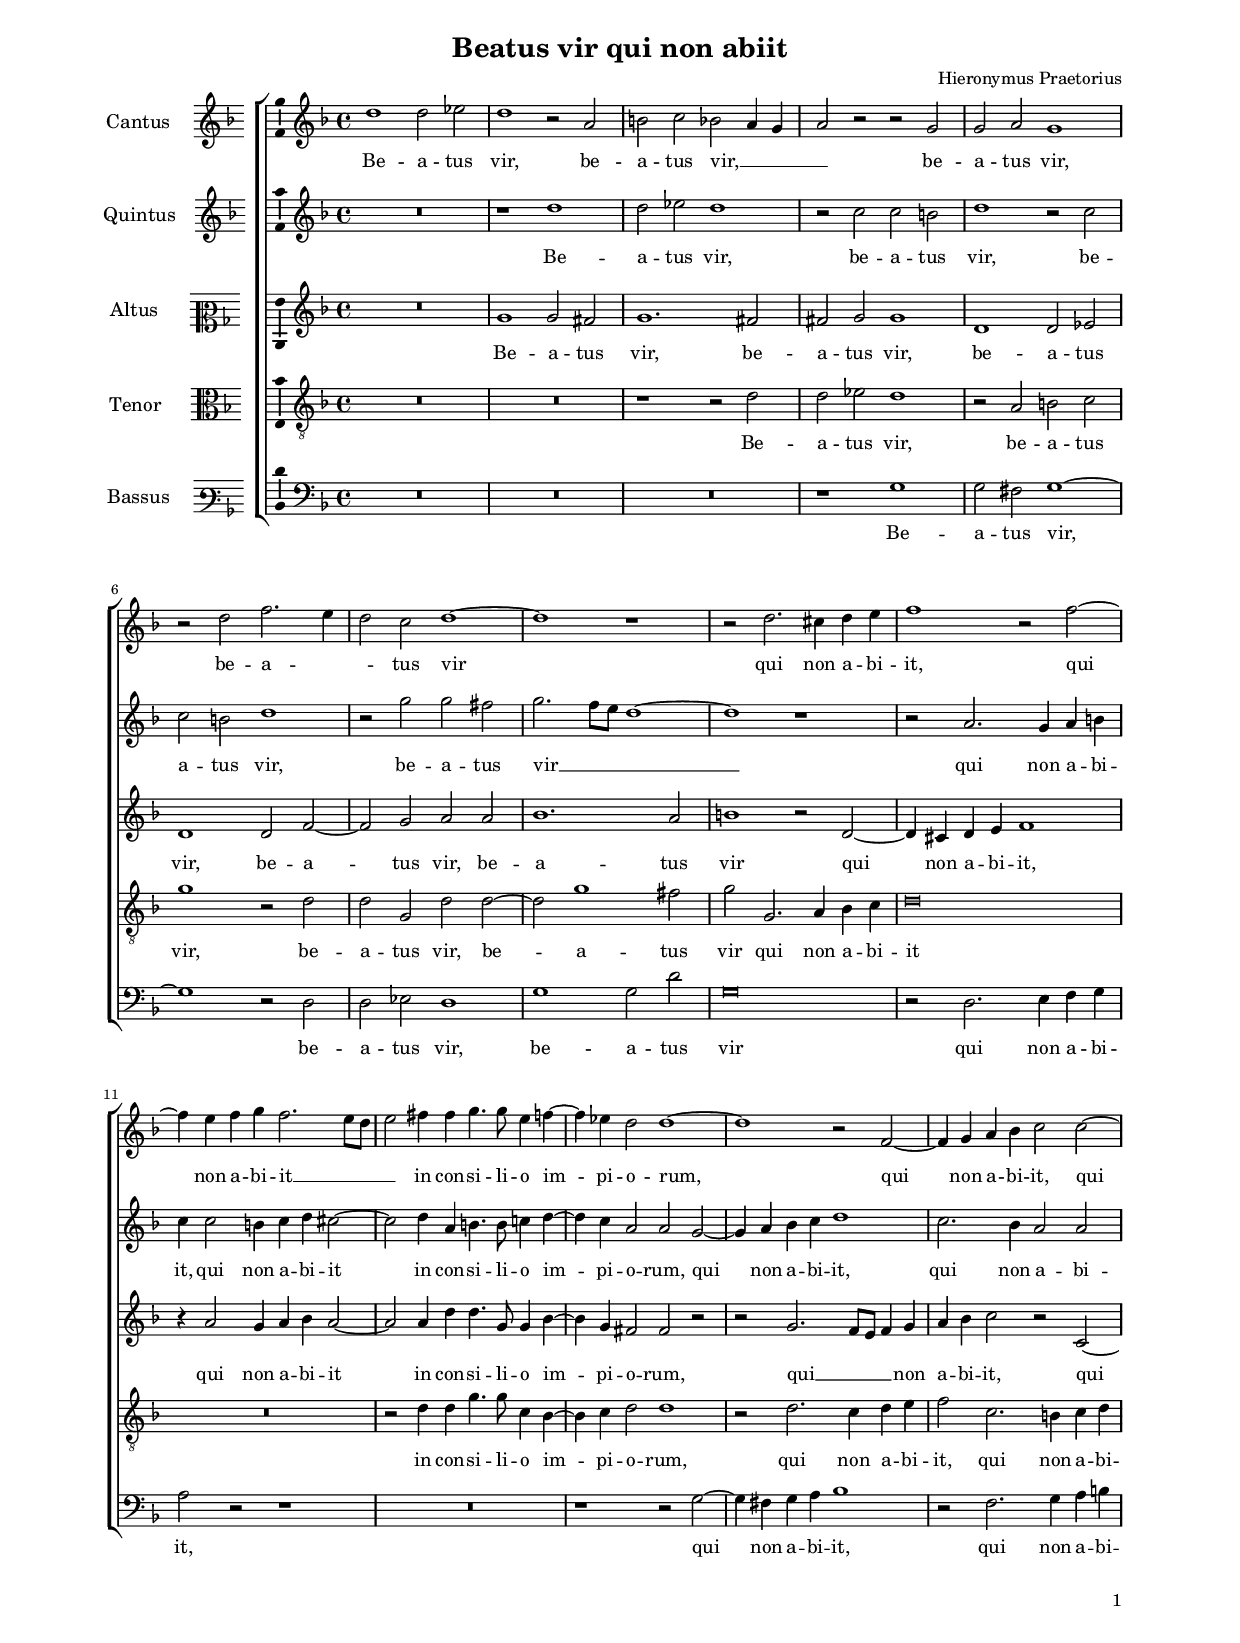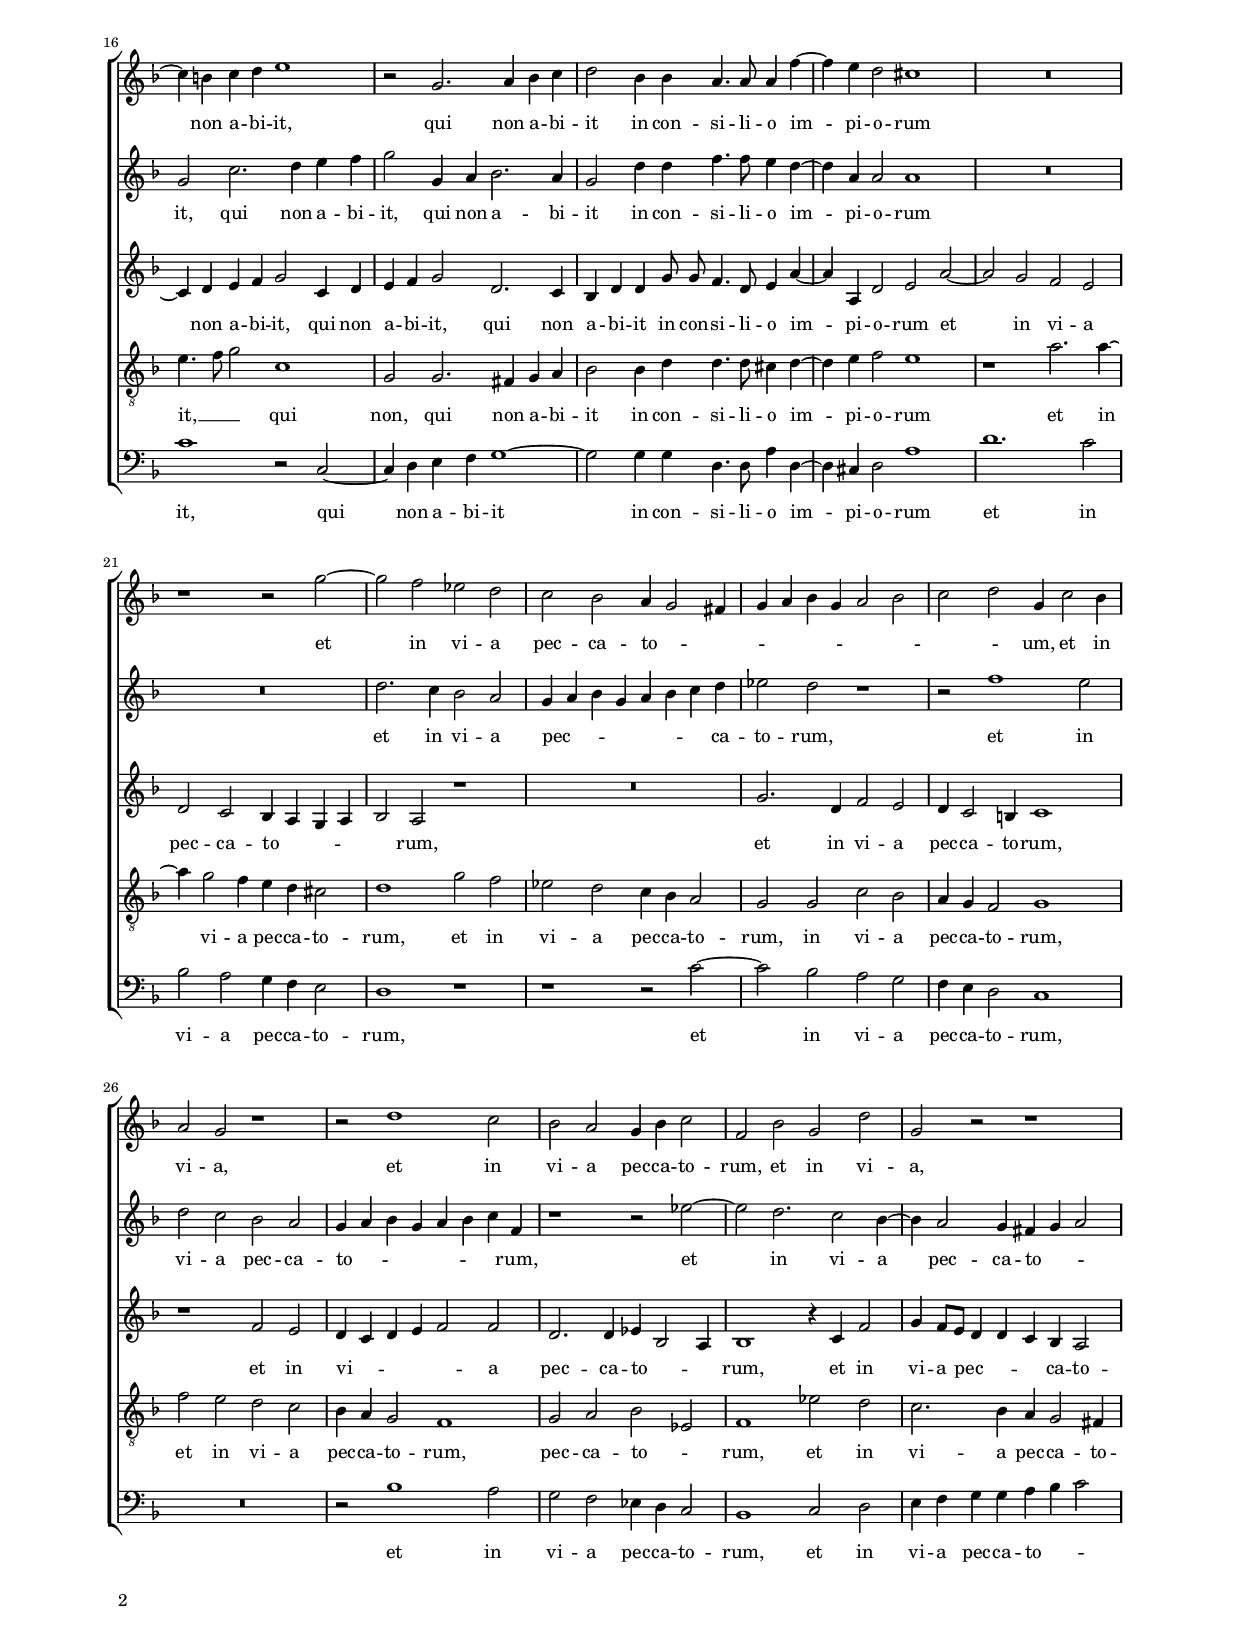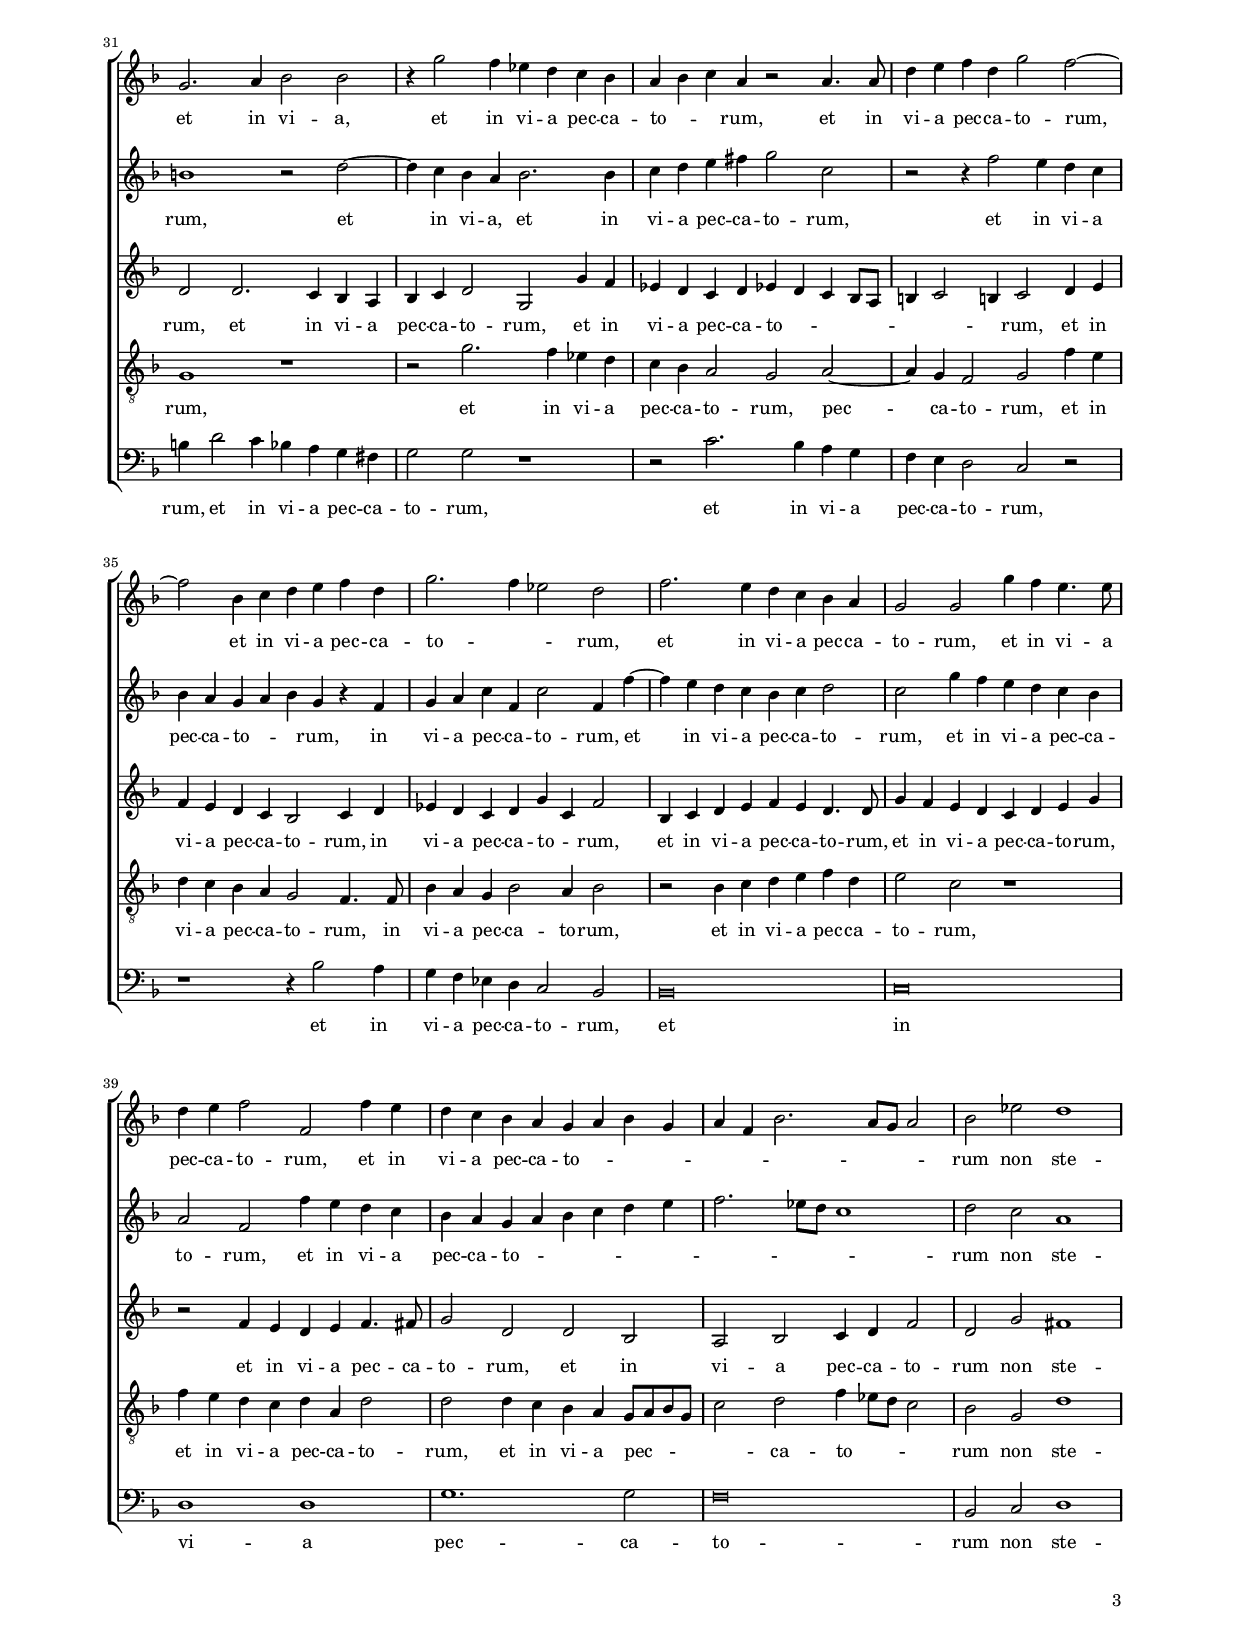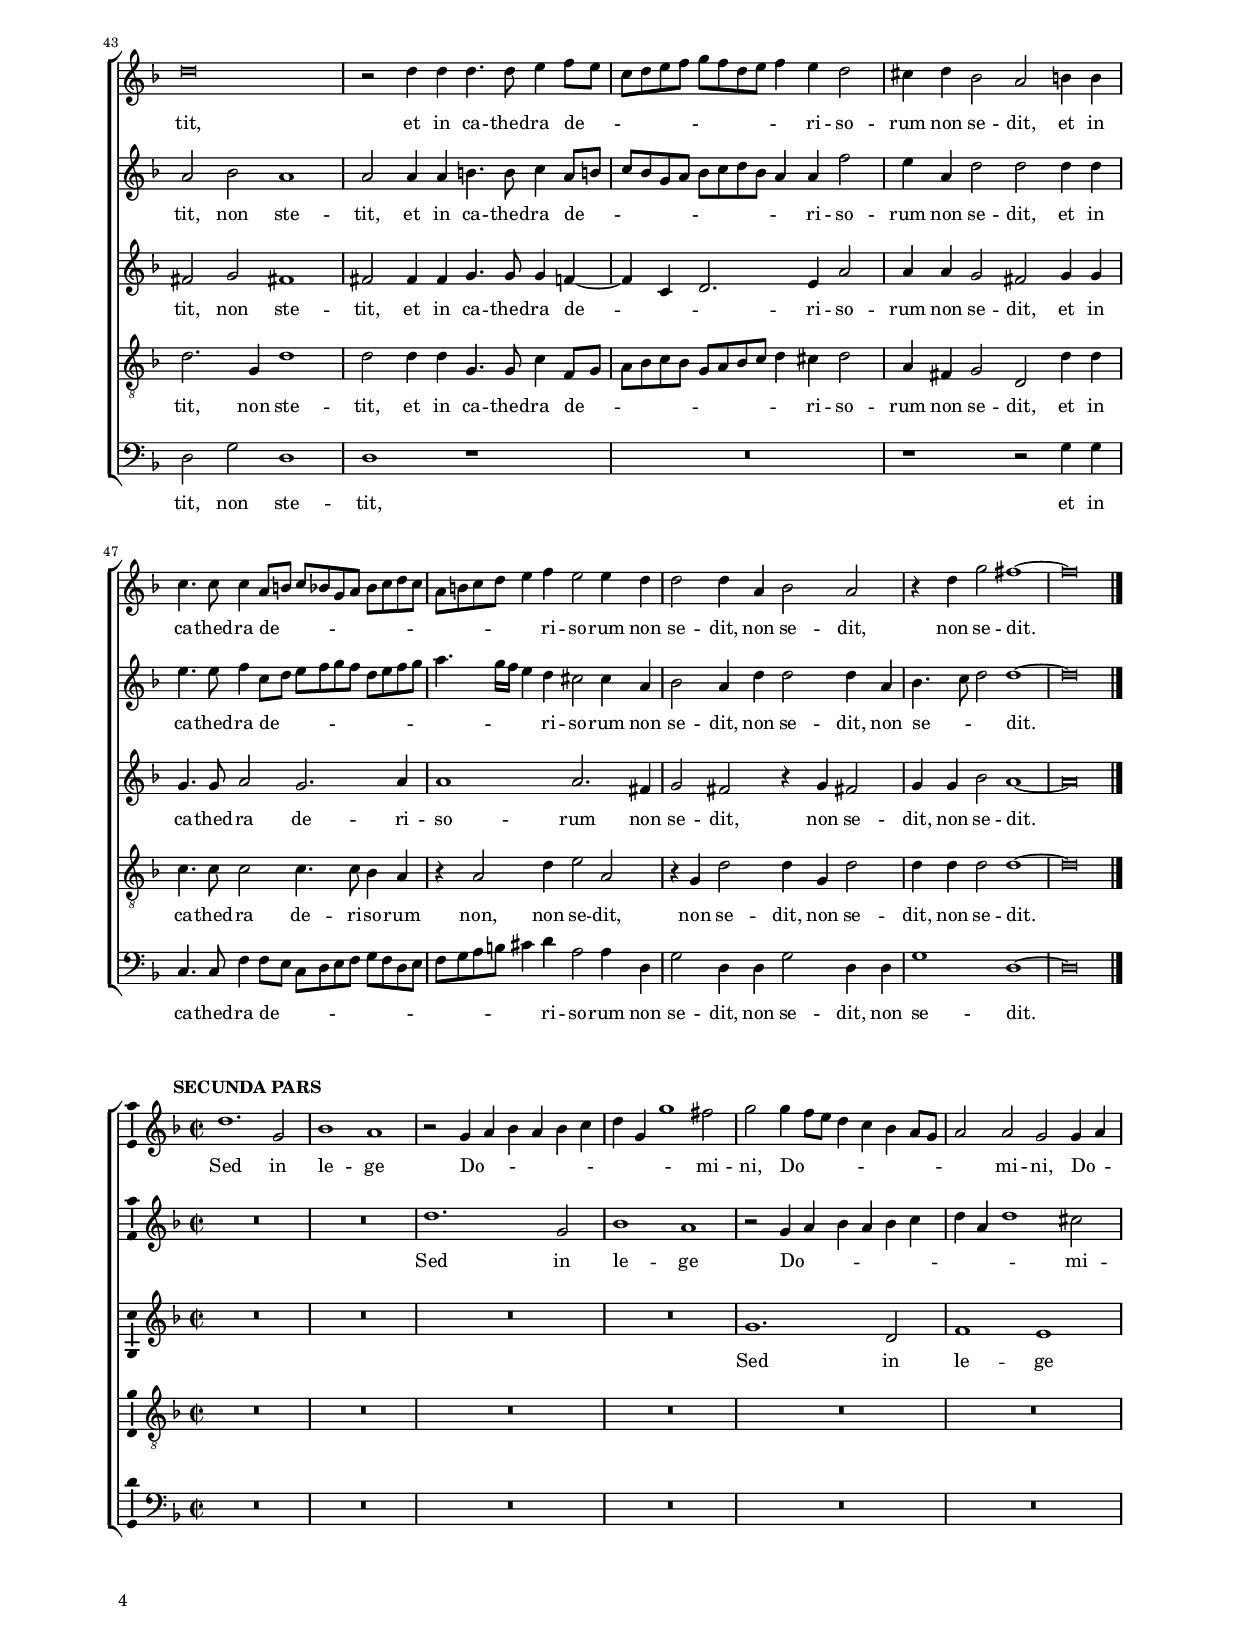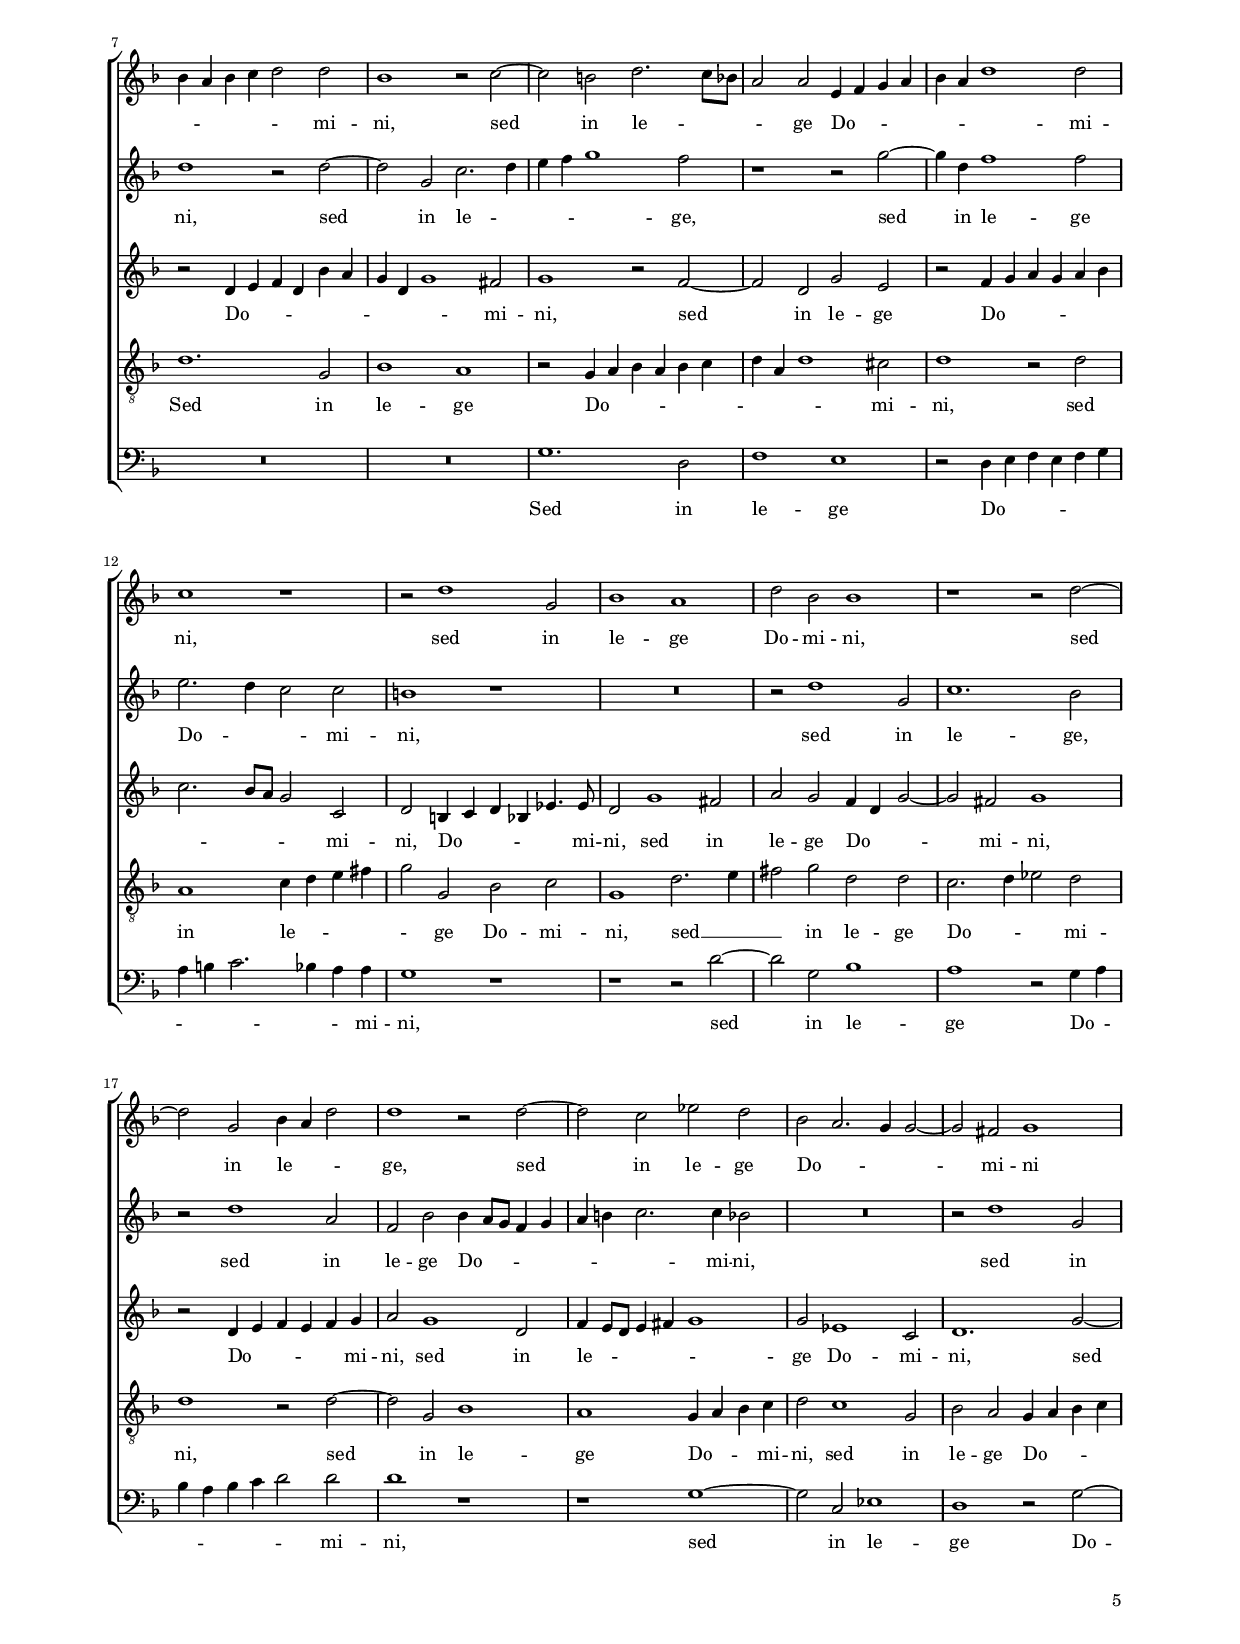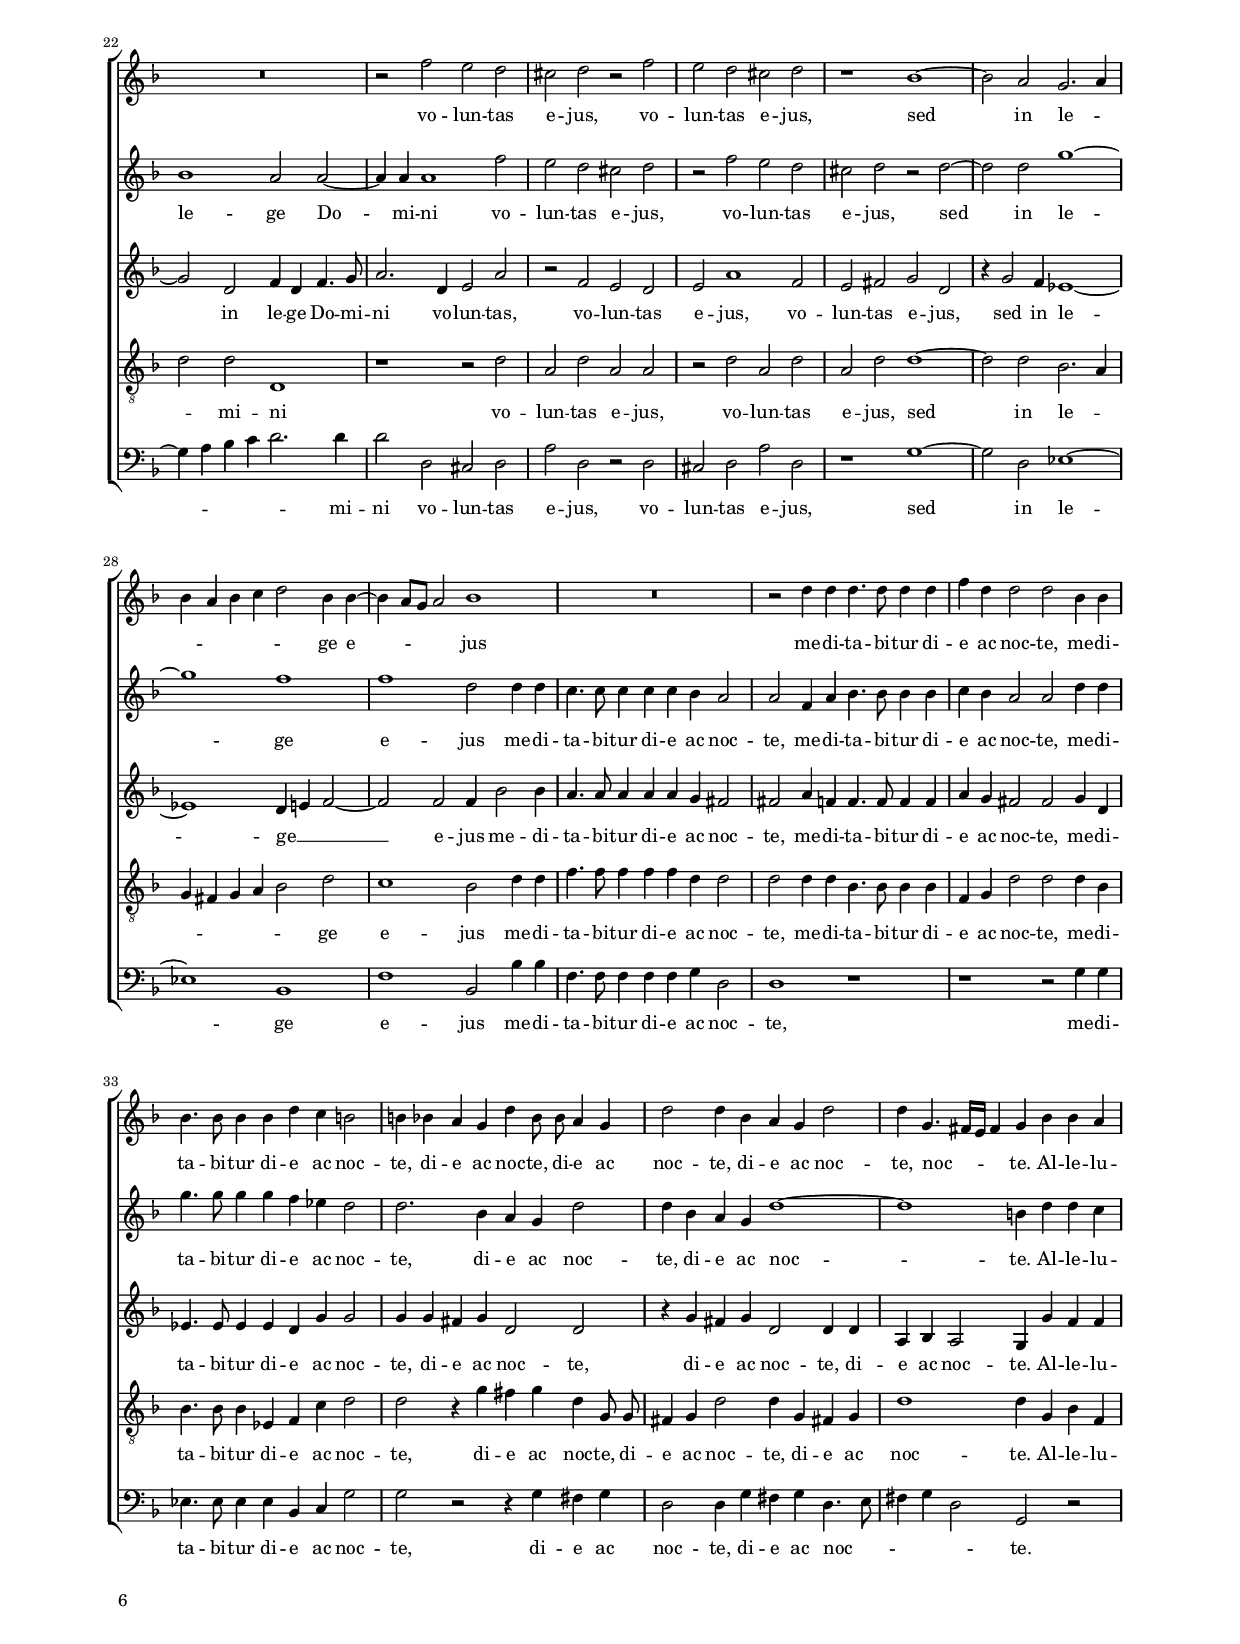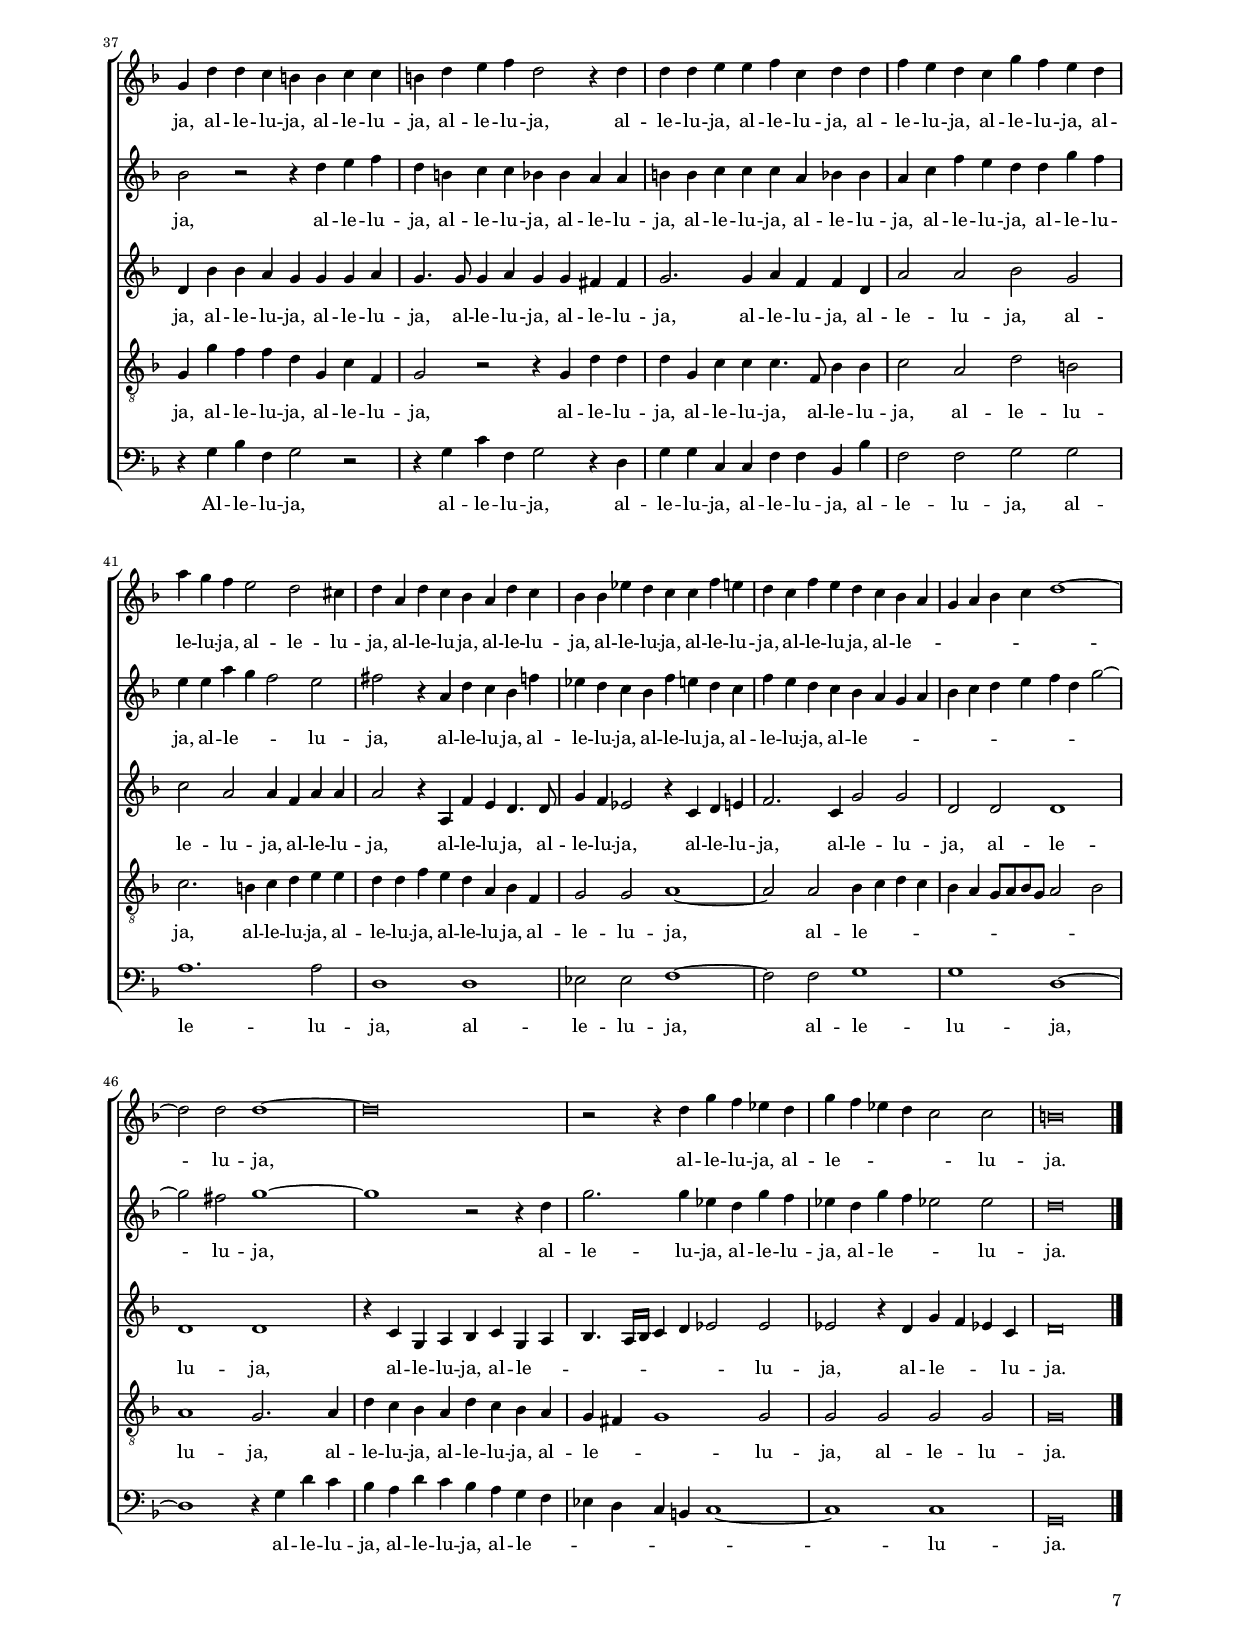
\header
{
	title="Beatus vir qui non abiit"
	composer="Hieronymus Praetorius"
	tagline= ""
}

\version "2.24.2"
\language deutsch
#(set-global-staff-size 15)
% #(set-default-paper-size "letter")
#(ly:set-option 'point-and-click #f)

	
	ficta = { \once \set suggestAccidentals = ##t }
	
	forget = #(define-music-function (music) (ly:music?) #{
		\accidentalStyle forget
		$music
		\accidentalStyle default
		#})


\paper
	{
	top-margin = 1.8 \cm
	bottom-margin = 1.2 \cm
	left-margin = 2 \cm
	right-margin = 2 \cm
	ragged-bottom = ##f
	ragged-last-bottom = ##t
	print-page-number = ##f
	score-system-spacing = #'((basic-distance . 16) (minimum-distance . 14) (padding . 5) (strechability . 150))
	system-system-spacing = #'((basic-distance . 16) (minimum-distance . 14) (padding . 5) (strechability . 150))
	oddFooterMarkup=\markup   \fill-line { "" \fromproperty #'page:page-number-string }
	evenFooterMarkup=\markup  \fill-line { \fromproperty #'page:page-number-string "" }
	last-bottom-spacing = #'((basic-distance . 12) (minimum-distance . 7) (padding . 4))
%	systems-per-page = 3
%	page-count = 6
%	min-systems-per-page = 3
	}

global = {
    % \set Staff.autoBeaming = ##f
	\key f \major
	\time 4/4 \set Score.measureLength = #(ly:make-moment 2/1)
	\set Score.tempoHideNote = ##t
	\tempo 2 = 85
	\skip 1*2*51 \bar "|."
	}
	

incipitcantus = \markup { \score {
	{
	\set Staff.instrumentName = \markup { \fontsize #1 "Cantus" }
	\key f \major
	\clef violin
	s4 \bar ""
	}
	\layout  {
	raggedright = ##t
	indent = 1.8 \cm
	line-width = 2.5 \cm
	\context { \Staff \remove Time_signature_engraver }
	\override Staff.Clef.Y-extent = #'(0 . 0)
	}} \hspace #1 }
	
      
incipitquintus = \markup { \score {
	{
	\set Staff.instrumentName = \markup { \fontsize #1 "Quintus" }
	\key f \major
	\clef violin
	s4 \bar ""
	}
	\layout  {
	raggedright = ##t
	indent = 1.8 \cm
	line-width = 2.5 \cm
	\context { \Staff \remove Time_signature_engraver }
	\override Staff.Clef.Y-extent = #'(0 . 0)
	}} \hspace #1 }

      
incipitaltus = \markup { \score {
	{
	\set Staff.instrumentName = \markup { \fontsize #1 "Altus" }
	\key f \major
	\clef mezzosoprano
	s4 \bar ""
	}
	\layout  {
	raggedright = ##t
	indent = 1.8 \cm
	line-width = 2.5 \cm
	\context { \Staff \remove Time_signature_engraver }
	\override Staff.Clef.Y-extent = #'(0 . 0)
	}} \hspace #1 }


incipittenor = \markup { \score {
	{
	\set Staff.instrumentName = \markup { \fontsize #1 "Tenor" }
	\key f \major
	\clef alto
	s4 \bar ""
	}
	\layout  {
	raggedright = ##t
	indent = 1.8 \cm
	line-width = 2.5 \cm
	\context { \Staff \remove Time_signature_engraver }
	\override Staff.Clef.Y-extent = #'(0 . 0)
	}} \hspace #1 }
      
      
incipitbassus = \markup { \score {
	{
	\set Staff.instrumentName = \markup { \fontsize #1 "Bassus" }
	\key f \major
	\clef varbaritone
	s4 \bar ""
	}
	\layout  {
	raggedright = ##t
	indent = 1.8 \cm
	line-width = 2.5 \cm
	\context { \Staff \remove Time_signature_engraver }
	\override Staff.Clef.Y-extent = #'(0 . 0)
	}} \hspace #1 }


cantus =  \relative c''
	{
	d1 d2 es
	d1 r2 a
	h2 c b2 a4 g
	a2 r r g
%5
	g2 a g1 |
	r2 d' f2. e4
	d2 c d1~
	d1 r
	r2 d2. cis4 d e
%10
	f1 r2 f~ |
	f4 e f g f2. e8 d
	e2 fis4 fis g4. g8 e4 f~
	f4 es d2 d1~
	d1 r2 f,~
%15
	f4 g a b c2 c~ |
	c4 h c d e1
	r2 g,2. a4 b c
	d2 b4 b a4. a8 a4 f'~
	f4 e d2 cis1
%20
	R\breve | \break
	r1 r2 g'~
	g2 f es d
	c2 b a4 g2 fis4
	g4 a b g a2 b
%25
	c2 d g,4 c2 b4 |
	a2 g r1
	r2 d'1 c2
	b2 a g4 b c2
	f,2 b g d'
%30
	g,2 r r1 |
	g2. a4 b2 b
	r4 g'2 f4 es4 d c b
	a4 b c a r2 a4. a8
	d4 e f d g2 f~
%35
	f2 b,4 c d e f d |
	g2. f4 es2 d
	f2. e4 d c b a
	g2 g g'4 f e4. e8
	d4 e f2 f, f'4 e
%40
	d4 c b a g4 a b g |
	a4 f b2. a8 g a2
	b2 es d1
	d\breve
	r2 d4 d d4. d8 e4 f8 e
%45
	c8 d e f g f d e f4 e d2 |
	cis4 d b2 a h4 h
	c4. c8 c4 a8 h c8 b g a b[ c d c]
	a8 h c d e4 f e2 e4 d
	d2 d4 a b2 a
%50
	r4 d g2 fis1~ |
	fis\breve |
	}


quintus =  \relative c''
    {
	R\breve
	r1 d
	d2 es d1
	r2 c c h
%5
	d1 r2 c |
	c2 h d1
	r2 g g fis
	g2. f8 e d1~
	d1 r
%10
	r2 a2. g4 a h |
	c4 c2 h4 c4 d cis2~
	cis2 d4 a h4. h8 c4 d~
	d4 c a2 a2 g~
	g4 a b c d1
%15
	c2. b4 a2 a |
	g2 c2. d4 e f
	g2 g,4 a b2. a4
	g2 d'4 d f4. f8 e4 d~
	d4 a a2 a1
%20
	R\breve |
	R\breve
	d2. c4 b2 a
	g4 a b g a4 b c d
	es2 d r1
%25
	r2 f1 e2 |
	d2 c b a
	g4 a b g a4 b c f,
	r1 r2 es'~
	es2 d2. c2 b4~
%30
	b4 a2 g4 fis4 g a2 |
	h1 r2 d~
	d4 c b a b2. b4
	c4 d e fis g2 c,
	r2 r4 f2 e4 d c
%35
	b4 a g a b g r f |
	g4 a c f, c'2 f,4 f'~
	f4 e d c b4 c d2
	c2 g'4 f e d c b
	a2 f f'4 e d c
%40
	b4 a g a b4 c d e |
	f2. es8 d c1
	d2 c a1
	a2 b a1
	a2 a4 a h4. h8 c4 a8 h!
%45
	c8 b g a b[ c d b] a4 a f'2 |
	e4 a, d2 d d4 d
	e4. e8 f4 c8 d e8[ f g f] d8 e f g
	a4. g16 f e4 d cis2 cis4 a
	b2 a4 d d2 d4 a
%50
	b4. c8 d2 d1~ |
	d\breve |
	}


altus =  \relative c'
	{
	R\breve
	g'1 g2 fis
	g1. fis2
	fis2 g g1
%5
	d1 d2 es |
	d1 d2 f~
	f2 g a a 
	b1. a2
	h1 r2 d,~
%10
	d4 cis d e f1 |
	r4 a2 g4 a4 b a2~
	a2 a4 d d4. g,8 g4 b~
	b4 g fis2 fis2 r
	r2 g2. f8 e f4 g
%15
	a4 b c2 r c,~ |
	c4 d e f g2 c,4 d
    e4 f g2 d2. c4
	b4 d d4 \autoBeamOff g8 g \autoBeamOn f4. d8 e4 a~
	a4 a,4 d2 e a2~
%20
	a2 g f e |
	d2 c b4 a g4 a |
	b2 a2 r1
	R\breve
	g'2. d4 f2 e
%25
    d4 c2 h4 c1
	r1 f2 e |
	d4 c d e f2 f
	d2. d4 es4 b2 a4
	b1 r4 c f2
%30
    g4 f8 e d4 d c4 b a2
	d2 d2. c4 b a |
	b4 c d2 g, g'4 f
	es4 d c d es! d c b8 a
	h4 c2 h!4 c2 d4 e
%35
    f4 e d c b2 c4 d
	es4 d c d g4 c, f2 |
	b,4 c d e f4 e d4. d8
	g4 f e d c4 d e g
	r2 f4 e d4 e f4. fis8
%40
    g2 d d b
	a2 b c4 d f2 |
	d2 g fis1
	fis2 g fis!1
	fis2 fis4 fis g4. g8 g4 f~
%45
    f4 c d2. e4 a2
	a4 a g2 fis2 g4 g |
	g4. g8 a2 g2. a4
	a1 a2. fis4
	g2 fis r4 g fis!2
%50
    g4 g b2 a1~
	a\breve |
	}


tenor  =  \relative c'
	{
	R\breve
	R\breve
	r1 r2 d
	d2 es d1
%5
	r2 a h c |
	g'1 r2 d
	d2 g, d' d~
	d2 g1 fis2
	g2 g,2. a4 b c
%10
	d\breve |
	R\breve
	r2 d4 d g4. g8 c,4 b~
	b4 c d2 d1
	r2 d2. c4 d e
%15
	f2 c2. h4 c d |
	e4. f8 g2 c,1
	g2 g2. fis4 g a
	b2 b4 d d4. d8 cis4 d~
	d4 e f2 e1
%20
	r1 a2. a4~ |
	a4 g2 f4 e4 d cis2
	d1 g2 f
	es2 d c4 b a2
	g2 g c b
%25
	a4 g f2 g1 |
	f'2 e d c
	b4 a g2 f1
	g2 a b es,
	f1 es'2 d
%30
	c2. b4 a4 g2 fis4 |
	g1 r
	r2 g'2. f4 es d
	c4 b a2 g a~
	a4 g f2 g f'4 e
%35
	d4 c b a g2 f4. f8 |
	b4 a g b2 a4 b2
	r2 b4 c d e f d
	e2 c r1
	f4 e d c d4 a d2
%40
	d2 d4 c b4 a g8 a b g |
	c2 d f4 es8 d c2
	b2 g d'1
	d2. g,4 d'1
	d2 d4 d g,4. g8 c4 f,8 g
%45
	a8 b c b g[ a b c] d4 cis d2 |
	a4 fis g2 d2 d'4 d
	c4. c8 c2 c4. c8 b4 a
	r4 a2 d4 e2 a,
	r4 g d'2 d4 g, d'2
%50
	d4 d d2 d1~ |
	d\breve |
	}


bassus  =  \relative c
	{
	R\breve
	R\breve
	R\breve
	r1 g'
%5
	g2 fis g1~ |
	g1 r2 d
	d2 es d1
	g1 g2 d'
	g,\breve
%10
	r2 d2. e4 f g |
	a2 r r1
	R\breve
	r1 r2 g~
	g4 fis g a b1
%15
	r2 f2. g4 a h |
	c1 r2 c,~
	c4 d e f g1~
	g2 g4 g d4. d8 a'4 d,~
	d4 cis d2 a'1
%20
	d1. c2 |
	b2 a g4 f e2
	d1 r
	r1 r2 c'~
	c2 b a g
%25
	f4 e d2 c1 |
	R\breve
	r2 b'1 a2
	g2 f es4 d c2
	b1 c2 d
%30
	e4 f g g a4 b c2 |
	h4 d2 c4 b4 a g fis
	g2 g r1
	r2 c2. b4 a g
	f4 e d2 c2 r
%35
	r1 r4 b'2 a4 |
	g4 f es d c2 b
	b\breve
	c\breve
	d1 d
%40
	g1. g2 |
	f\breve
	b,2 c d1
	d2 g d1
	d1 r
%45
	R\breve |
	r1 r2 g4 g
	c,4. c8 f4 f8 e c8[ d e f] g8 f d e
	f8 g a h cis4 d a2 a4 d,
	g2 d4 d g2 d4 d
%50
	g1 d~ |
	d\breve |
	}


lyricscantus = \lyricmode {
	Be -- a -- tus vir,
    be -- a -- tus vir, __ _ _ _
    be -- a -- tus vir,
    be -- a -- _ _ tus vir
    qui non a -- bi -- it,
    qui non a -- bi -- it __ _ _ _ in con -- si -- li -- o im -- pi -- o -- rum,
    qui non a -- bi -- it,
    qui non a -- bi -- it,
    qui non a -- bi -- it in con -- si -- li -- o im -- pi -- o -- rum
    et in vi -- a pec -- ca -- to -- _ _ _ _ _ _ _ _ _ _ um,
    et in vi -- a,
    et in vi -- a pec -- ca -- to -- rum,
    et in vi -- a,
    et in vi -- a,
    et in vi -- a pec -- ca -- to -- _ _ rum,
    et in vi -- a pec -- ca -- to -- rum,
    et in vi -- a pec -- ca -- to -- _ _ rum,
    et in vi -- a pec -- ca -- to -- rum,
    et in vi -- a pec -- ca -- to -- rum,
    et in vi -- a pec -- ca -- to -- _ _ _ _ _ _ _ _ _ rum non ste -- tit,
    et in ca -- thed -- ra de -- _ _ _ _ _ _ _ _ _ _ ri -- so -- rum non se -- dit,
    et in ca -- thed -- ra de -- _ _ _ _ _ _ _ _ _ _ _ _ _ _ ri -- so -- rum non se -- dit,
    non se -- dit,
    non se -- dit.
	}


lyricsquintus = \lyricmode {
	Be -- a -- tus vir,
    be -- a -- tus vir,
    be -- a -- tus vir,
    be -- a -- tus vir __ _ _ _
    qui non a -- bi -- it,
    qui non a -- bi -- it in con -- si -- li -- o im -- pi -- o -- rum,
    qui non a -- bi -- it,
    qui non a -- bi -- it,
    qui non a -- bi -- it,
    qui non a -- bi -- it in con -- si -- li -- o im -- pi -- o -- rum
    et in vi -- a pec -- _ _ _ _ _ _ ca -- to -- rum,
    et in vi -- a pec -- ca -- to -- _ _ _ _ _ _ rum,
    et in vi -- a pec -- ca -- to -- _ _ rum,
    et in vi -- a,
    et in vi -- a pec -- ca -- to -- rum,
    et in vi -- a pec -- ca -- to -- _ _ rum,
    in vi -- a pec -- ca -- to -- rum,
    et in vi -- a pec -- ca -- to -- rum,
    et in vi -- a pec -- ca -- to -- rum,
    et in vi -- a pec -- ca -- to -- _ _ _ _ _ _ _ _ _ rum non ste -- tit,
    non ste -- tit,
    et in ca -- thed -- ra de -- _ _ _ _ _ _ _ _ _ _ ri -- so -- rum non se -- dit,
    et in ca -- thed -- ra de -- _ _ _ _ _ _ _ _ _ _ _ _ _ ri -- so -- rum non se -- dit,
    non se -- dit,
    non se -- _ _ dit.
	}


lyricsaltus = \lyricmode {
	Be -- a -- tus vir,
    be -- a -- tus vir,
    be -- a -- tus vir,
    be -- a -- tus vir,
    be -- a -- tus vir
    qui non a -- bi -- it,
    qui non a -- bi -- it in con -- si -- li -- o im -- pi -- o -- rum,
    qui __ _ _ _ non a -- bi -- it,
    qui non a -- bi -- it,
    qui non a -- bi -- it,
    qui non a -- bi -- it in con -- si -- li -- o im -- pi -- o -- rum
    et in vi -- a pec -- ca -- to -- _ _ _ _ rum,
    et in vi -- a pec -- ca -- to -- rum,
    et in vi -- _ _ _ _ a pec -- ca -- to -- _ _ rum,
    et in vi -- a pec -- _ _ _ ca -- to -- rum,
    et in vi -- a pec -- ca -- to -- rum,
    et in vi -- a pec -- ca -- to -- _ _ _ _ _ _ _ rum,
    et in vi -- a pec -- ca -- to -- rum,
    in vi -- a pec -- ca -- to -- _ rum,
    et in vi -- a pec -- ca -- to -- rum,
    et in vi -- a pec -- ca -- to -- rum,
    et in vi -- a pec -- ca -- to -- rum,
    et in vi -- a pec -- ca -- to -- rum non ste -- tit,
    non ste -- tit,
    et in ca -- thed -- ra de -- _ _ ri -- so -- rum non se -- dit,
    et in ca -- thed -- ra de -- ri -- so -- rum non se -- dit,
    non se -- dit,
    non se -- dit.
	}


lyricstenor = \lyricmode {
	Be -- a -- tus vir,
    be -- a -- tus vir,
    be -- a -- tus vir,
    be -- a -- tus vir
    qui non a -- bi -- it in con -- si -- li -- o im -- pi -- o -- rum,
    qui non a -- bi -- it,
    qui non a -- bi -- it, __ _ _
    qui non,
    qui non a -- bi -- it in con -- si -- li -- o im -- pi -- o -- rum
    et in vi -- a pec -- ca -- to -- rum,
    et in vi -- a pec -- ca -- to -- rum,
    in vi -- a pec -- ca -- to -- rum,
    et in vi -- a pec -- ca -- to -- rum,
    pec -- ca -- to -- _ rum,
    et in vi -- a pec -- ca -- to -- rum,
    et in vi -- a pec -- ca -- to -- rum,
    pec -- ca -- to -- rum,
    et in vi -- a pec -- ca -- to -- rum,
    in vi -- a pec -- ca -- to -- rum,
    et in vi -- a pec -- ca -- to -- rum,
    et in vi -- a pec -- ca -- to -- rum,
    et in vi -- a pec -- _ _ _ _ ca -- to -- _ _ _ rum non ste -- tit,
    non ste -- tit,
    et in ca -- thed -- ra de -- _ _ _ _ _ _ _ _ _ _ ri -- so -- rum non se -- dit,
    et in ca -- thed -- ra de -- ri -- so -- rum non,
    non se -- dit,
    non se -- dit,
    non se -- dit,
    non se -- dit.
	}


lyricsbassus = \lyricmode {
	Be -- a -- tus vir,
    be -- a -- tus vir,
    be -- a -- tus vir
    qui non a -- bi -- it,
    qui non a -- bi -- it,
    qui non a -- bi -- it,
    qui non a -- bi -- it in con -- si -- li -- o im -- pi -- o -- rum
    et in vi -- a pec -- ca -- to -- rum,
    et in vi -- a pec -- ca -- to -- rum,
    et in vi -- a pec -- ca -- to -- rum,
    et in vi -- a pec -- ca -- to -- _ _ rum,
    et in vi -- a pec -- ca -- to -- rum,
    et in vi -- a pec -- ca -- to -- rum,
    et in vi -- a pec -- ca -- to -- rum,
    et in vi -- a pec -- ca -- to -- rum non ste -- tit,
    non ste -- tit,
    et in ca -- thed -- ra de -- _ _ _ _ _ _ _ _ _ _ _ _ _ _ ri -- so -- rum non se -- dit,
    non se -- dit,
    non se -- dit.
	}


\score
{  
	\transpose c c {
	\new ChoirStaff \with { \override StaffGrouper.staff-staff-spacing.basic-distance = #12 }
	<<

	\new Staff << \global
	\new Voice="v1" {
		\set Staff.instrumentName=\incipitcantus
		\set Staff.midiInstrument = "reed organ"
		\clef violin
		\cantus }
	\new Lyrics \lyricsto "v1" {\lyricscantus }
	>>


	\new Staff << \global
	\new Voice="v5" {
		\set Staff.instrumentName=\incipitquintus
		\set Staff.midiInstrument = "reed organ"
		\clef violin
		\quintus}
	\new Lyrics \lyricsto "v5" {\lyricsquintus }
	>>


	\new Staff << \global
	\new Voice="v2" {
		\set Staff.instrumentName=\incipitaltus
		\set Staff.midiInstrument = "reed organ"
		\clef violin % "G_8"
		\altus}
	\new Lyrics \lyricsto "v2" {\lyricsaltus }
	>>


	\new Staff << \global
	\new Voice="v3" {
		\set Staff.instrumentName=\incipittenor
		\set Staff.midiInstrument = "reed organ"
		\clef "G_8"
		\tenor }
	\new Lyrics \lyricsto "v3" {\lyricstenor }
	>>

    
	\new Staff << \global
	\new Voice="v4" {
		\set Staff.instrumentName=\incipitbassus
		\set Staff.midiInstrument = "reed organ"
		\clef bass
		\bassus }
	\new Lyrics \lyricsto "v4" {\lyricsbassus}
	>>

	>>
	} % transpose

	\layout
	{
	indent = 2.5 \cm
	\context { \Staff \override TimeSignature.break-visibility = #end-of-line-invisible }
	\context { \Lyrics \override VerticalAxisGroup.nonstaff-relatedstaff-spacing.padding = #1.4 }
%	\context { \Lyrics \override LyricText.font-size = #1 }
	\context { \Staff \consists Ambitus_engraver }
	\context { \Score \override BarNumber.padding = #2 }
	\context { \Voice \override NoteHead.style = #'baroque }
	}


\midi
	{
	}

}

%%%%%%%%%%%%%%%%%%%%  SECUNDA PARS %%%%%%%%%%%%%%%%%%%%


global = {
	\key f \major
	\time 2/2 \set Score.measureLength = #(ly:make-moment 2/1)
	\set Score.tempoHideNote = ##t
	\tempo 2 = 85
	\skip 1*2*50 \bar "|."
	}


cantus =  \relative c''
	{
    d1. g,2    
	b1 a
	r2 g4 a b a b c
	d4 g, g'1 fis2
%5
	g2 g4 f8 e d4 c b a8 g |
	a2 a g g4 a
	b4 a b c d2 d
	b1 r2 c~
	c2 h d2. c8 b
%10
	a2 a e4 f g a |
	b4 a d1 d2
	c1 r
	r2 d1 g,2
	b1 a
%15
	d2 b b1 |
	r1 r2 d~
	d2 g, b4 a d2
	d1 r2 d~
	d2 c es d
%20
	b2 a2. g4 g2~ |
	g2 fis g1
	R\breve
	r2 f' e d
	cis2 d r f
%25
	e2 d cis d |
	r1 b~
	b2 a g2. a4
	b4 a b c d2 b4 b~
	b4 a8 g a2 b1
%30
	R\breve |
	r2 d4 d d4. d8 d4 d4
	f4 d d2 d b4 b
	b4. b8 b4 b d4 c h2
	h4 b a g d'4 \autoBeamOff b8 b \autoBeamOn a4 g
%35
	d'2 d4 b a4 g d'2 |
	d4 g,4. fis16 e fis4 g4 b b a
	g4 d' d c h4 h c c
	h4 d e f d2 r4 d
	d4 d e e f4 c d d
%40
	f4 e d c g'4 f e d |
	a'4 g f e2 d2 cis4
	d4 a d c b4 a d c
	b4 b es d c4 c f e
	d4 c f e d4 c b a
%45
	g4 a b c d1~ |
	d2 d d1~
	d\breve
	r2 r4 d g4 f es d
	g4 f es d c2 c
%50
	h\breve |
	}


quintus =  \relative c''
    {
	R\breve
	R\breve
	d1. g,2
	b1 a
%5
	r2 g4 a b4 a b c |
	d4 a d1 cis2
	d1 r2 d~
	d2 g, c2. d4
	e4 f g1 f2
%10
	r1 r2 g~ |
	g4 d f1 f2
	e2. d4 c2 c
	h1 r
	R\breve
%15
	r2 d1 g,2 |
	c1. b2
	r2 d1 a2
	f2 b b4 a8 g f4 g
	a4 h c2. c4 b2
%20
	R\breve |
	r2 d1 g,2
	b1 a2 a~
	a4 a a1 f'2
	e2 d cis d
%25
	r2 f e d |
	cis2 d r d~
	d2 d g1~
	g1 f
	f1 d2 d4 d
%30
	c4. c8 c4 c c4 b a2 |
	a2 f4 a b4. b8 b4 b
	c4 b a2 a2 d4 d
	g4. g8 g4 g f4 es d2
	d2. b4 a4 g d'2
%35
	d4 b a g d'1~ |
	d1 h4 d d c
	b2 r r4 d e f
	d4 h c c b4 b a a
	h4 h c c c4 a b b
%40
	a4 c f e d4 d g f |
	e4 e a g f2 e
	fis2 r4 a, d4 c b f'
	es4 d c b f'4 e d c
	f4 e d c b4 a g a
%45
	b4 c d e f d g2~ |
	g2 fis g1~
	g1 r2 r4 d
	g2. g4 es4 d g f
	es4 d g f es!2 es
%50
	d\breve |
	}


altus =  \relative c'
	{
	R\breve
	R\breve
	R\breve
	R\breve
%5
	g'1. d2 |
	f1 e
	r2 d4 e f d b'a
	g4 d g1 fis2
	g1 r2 f~
%10
	f2 d g e |
	r2 f4 g a g a b
	c2. b8 a g2 c,
	d2 h4 c d4 b es4. es8
	d2 g1 fis2
%15
	a2 g f4 d g2~ |
	g2 fis g1
	r2 d4 e f e f g
	a2 g1 d2
	f4 e8 d e4 fis g1
%20
	g2 es1 c2 |
	d1. g2~
	g2 d f4 d f4. g8
	a2. d,4 e2 a
	r2 f e d
%25
	e2 a1 f2 |
	e2 fis g d
	r4 g2 f4 es1~
	es1 d4 e f2~
	f2 f f4 b2 b4
%30
	a4. a8 a4 a a4 g fis2 |
	fis2 a4 f f4. f8 f4 f
	a4 g fis2 fis g4 d
	es4. es8 es4 es d4 g g2
	g4 g fis g d2 d
%35
	r4 g fis g d2 d4 d |
	a4 b a2 g4 g' f f
	d4 b' b a g4 g g a
	g4. g8 g4 a g4 g fis fis
	g2. g4 a4 f f d
%40
	a'2 a b g |
	c2 a a4 f a a
	a2 r4 a, f'4 e d4. d8
	g4 f es2 r4 c d e
	f2. c4 g'2 g
%45
	d2 d d1 |
	d1 d
	r4 c g a b4 c g a
	b4. a16 b c4 d es2 es
	es2 r4 d g4 f es! c 
%50
	d\breve |
	}


tenor  =  \relative c'
	{
	R\breve
	R\breve
	R\breve
	R\breve
%5
	R\breve |
	R\breve
	d1. g,2
	b1 a
	r2 g4 a b4 a b c
%10
	d4 a d1 cis2 |
	d1 r2 d
	a1 c4 d e fis
	g2 g, b c
	g1 d'2. e4
%15
	fis2 g d d |
	c2. d4 es2 d
	d1 r2 d~
	d2 g, b1
	a1 g4 a b c
%20
	d2 c1 g2 |
	b2 a g4 a b c 
	d2 d d,1
	r1 r2 d'
	a2 d a a
%25
	r2 d a d |
	a2 d d1~
	d2 d b2. a4
	g4 fis g a b2 d
	c1 b2 d4 d
%30
	f4. f8 f4 f f4 d d2 |
	d2 d4 d b4. b8 b4 b
	f4 g d'2 d2 d4 b
	b4. b8 b4 es, f4 c' d2
	d2 r4 g fis4 g d \autoBeamOff g,8 g \autoBeamOn
%35
	fis4 g d'2 d4 g, fis! g |
	d'1 d4 g, b f
	g4 g' f f d4 g, c f,
	g2 r r4 g d' d
	d4 g, c c c4. f,8 b4 b
%40
	c2 a d h |
	c2. h4 c4 d e e
	d4 d f e d4 a b f
	g2 g a1~
	a2 a b4 c d c
%45
	b4 a g8 a b g a2 b |
	a1 g2. a4
	d4 c b a d4 c b a
	g4 fis g1 g2
	g2 g g g
%50
	g\breve |
	}


bassus  =  \relative c
	{
	R\breve
	R\breve
	R\breve
	R\breve
%5
	R\breve |
	R\breve
	R\breve
	R\breve
	g'1. d2
%10
	f1 e |
	r2 d4 e f e f g
	a4 h c2. b4 a a
	g1 r
	r1 r2 d'~
%15
	d2 g, b1 |
	a1 r2 g4 a
	b4 a b c d2 d
	d1 r
	r1 g,~
%20
	g2 c, es1 |
	d1 r2 g~
	g4 a b c d2. d4
	d2 d, cis d
	a'2 d, r d
%25
	cis2 d a' d, |
	r1 g~
	g2 d es1~
	es1 b
	f'1 b,2 b'4 b
%30
	f4. f8 f4 f f4 g d2 |
	d1 r
	r1 r2 g4 g
	es4. es8 es4 es b4 c g'2
	g2 r r4 g fis g
%35
	d2 d4 g fis4 g d4. e8 |
	fis4 g d2 g,2 r
	r4 g' b f g2 r
	r4 g c f, g2 r4 d
	g4 g c, c f4 f b,4 b'
%40
	f2 f g2 g |
	a1. a2
	d,1 d
	es2 es f1~
	f2 f g1
%45
	g1 d~ |
	d1 r4 g d' c
	b4 a d c b4 a g f
	es4 d c h c1~
	c1 c
%50
	g\breve |
	}


lyricscantus = \lyricmode {
	Sed in le -- ge Do -- _ _ _ _ _ _ _ _ mi -- ni,
    Do -- _ _ _ _ _ _ _ _ mi -- ni,
    Do -- _ _ _ _ _ _ mi -- ni,
    sed in le -- _ _ _ ge Do -- _ _ _ _ _ _ mi -- ni,
    sed in le -- ge Do -- mi -- ni,
    sed in le -- _ _ ge,
    sed in le -- ge Do -- _ _ _ mi -- ni vo -- lun -- tas e -- jus,
    vo -- lun -- tas e -- jus,
    sed in le -- _ _ _ _ _ _ ge e -- _ _ _ jus 
    me -- di -- ta -- bi -- tur di -- e ac noc -- te,
    me -- di -- ta -- bi -- tur di -- e ac noc -- te,
    di -- e ac noc -- te,
    di -- e ac noc -- te,
    di -- e ac noc -- te,
    noc -- _ _ _ te.
    Al -- le -- lu -- ja,
    al -- le -- lu -- ja,
    al -- le -- lu -- ja,
    al -- le -- lu -- ja,
    al -- le -- lu -- ja,
    al -- le -- lu -- ja,
    al -- le -- lu -- ja,
    al -- le -- lu -- ja,
    al -- le -- lu -- ja,
    al -- le -- lu -- ja,
    al -- le -- lu -- ja,
    al -- le -- lu -- ja,
    al -- le -- lu -- ja,
    al -- le -- lu -- ja,
    al -- le -- lu -- ja,
    al -- le -- _ _ _ _ _ _ lu -- ja,
    al -- le -- lu -- ja,
    al -- le -- _ _ _ _ lu -- ja.
	}


lyricsquintus = \lyricmode {
	Sed in le -- ge Do -- _ _ _ _ _ _ _ _ mi -- ni,
    sed in le -- _ _ _ _ ge,
    sed in le -- ge Do -- _ _ mi -- ni,
    sed in le -- ge,
    sed in le -- ge Do -- _ _ _ _ _ _ _ mi -- ni,
    sed in le -- ge Do -- mi -- ni vo -- lun -- tas e -- jus,
    vo -- lun -- tas e -- jus,
    sed in le -- ge e -- jus 
    me -- di -- ta -- bi -- tur di -- e ac noc -- te,
    me -- di -- ta -- bi -- tur di -- e ac noc -- te,
    me -- di -- ta -- bi -- tur di -- e ac noc -- te,
    di -- e ac noc -- te,
    di -- e ac noc -- te.
    Al -- le -- lu -- ja,
    al -- le -- lu -- ja,
    al -- le -- lu -- ja,
    al -- le -- lu -- ja,
    al -- le -- lu -- ja,
    al -- le -- lu -- ja,
    al -- le -- lu -- ja,
    al -- le -- lu -- ja,
    al -- le -- _ _ lu -- ja,
    al -- le -- lu -- ja,
    al -- le -- lu -- ja,
    al -- le -- lu -- ja,
    al -- le -- lu -- ja,
    al -- le -- _ _ _ _ _ _ _ _ _ _ lu -- ja,
    al -- le -- lu -- ja,
    al -- le -- lu -- ja,
    al -- le -- _ _ lu -- ja.	
	}


lyricsaltus = \lyricmode {
	Sed in le -- ge Do -- _ _ _ _ _ _ _ _ mi -- ni,
    sed in le -- ge Do -- _ _ _ _ _ _ _ _ _ mi -- ni,
    Do -- _ _ _ _ mi -- ni,
    sed in le -- ge Do -- _ _ mi -- ni,
    Do -- _ _ _ _ mi -- ni,
    sed in le -- _ _ _ _ _ ge Do -- mi -- ni,
    sed in le -- ge Do -- mi -- ni vo -- lun -- tas,
    vo -- lun -- tas e -- jus,
    vo -- lun -- tas e -- jus,
    sed in le -- ge __ _ _ e -- jus 
    me -- di -- ta -- bi -- tur di -- e ac noc -- te,
    me -- di -- ta -- bi -- tur di -- e ac noc -- te,
    me -- di -- ta -- bi -- tur di -- e ac noc -- te,
    di -- e ac noc -- te,
    di -- e ac noc -- te,
    di -- e ac noc -- te.
    Al -- le -- lu -- ja,
    al -- le -- lu -- ja,
    al -- le -- lu -- ja,
    al -- le -- lu -- ja,
    al -- le -- lu -- ja,
    al -- le -- lu -- ja,
    al -- le -- lu -- ja,
    al -- le -- lu -- ja,
    al -- le -- lu -- ja,
    al -- le -- lu -- ja,
    al -- le -- lu -- ja,
    al -- le -- lu -- ja,
    al -- le -- lu -- ja,
    al -- le -- lu -- ja,
    al -- le -- lu -- ja,
    al -- le -- _ _ _ _ _ _ _ lu -- ja,
    al -- le -- _ _ lu -- ja.	
	}


lyricstenor = \lyricmode {
	Sed in le -- ge Do -- _ _ _ _ _ _ _ _ mi -- ni,
    sed in le -- _ _ _ _ ge Do -- mi -- ni,
    sed __ _ _ in le -- ge Do -- _ _ mi -- ni,
    sed in le -- ge Do -- _ _ mi -- ni,
    sed in le -- ge Do -- _ _ _ _ mi -- ni vo -- lun -- tas e -- jus,
    vo -- lun -- tas e -- jus,
    sed in le -- _ _ _ _ _ _ ge e -- jus 
    me -- di -- ta -- bi -- tur di -- e ac noc -- te,
    me -- di -- ta -- bi -- tur di -- e ac noc -- te,
    me -- di -- ta -- bi -- tur di -- e ac noc -- te,
    di -- e ac noc -- te,
    di -- e ac noc -- te,
    di -- e ac noc -- te.
    Al -- le -- lu -- ja,
    al -- le -- lu -- ja,
    al -- le -- lu -- ja,
    al -- le -- lu -- ja,
    al -- le -- lu -- ja,
    al -- le -- lu -- ja,
    al -- le -- lu -- ja,
    al -- le -- lu -- ja,
    al -- le -- lu -- ja,
    al -- le -- lu -- ja,
    al -- le -- lu -- ja,
    al -- le -- _ _ _ _ _ _ _ _ _ _ _ lu -- ja,
    al -- le -- lu -- ja,
    al -- le -- lu -- ja,
    al -- le -- _ _ lu -- ja,
    al -- le -- lu -- ja.	
	}


lyricsbassus = \lyricmode {
	Sed in le -- ge Do -- _ _ _ _ _ _ _ _ _ _ mi -- ni,
    sed in le -- ge Do -- _ _ _ _ _ _ mi -- ni,
    sed in le -- ge Do -- _ _ _ _ mi -- ni vo -- lun -- tas e -- jus,
    vo -- lun -- tas e -- jus,
    sed in le -- ge e -- jus
    me -- di -- ta -- bi -- tur di -- e ac noc -- te,
    me -- di -- ta -- bi -- tur di -- e ac noc -- te,
    di -- e ac noc -- te,
    di -- e ac noc -- _ _ _ _ te.
    Al -- le -- lu -- ja,
    al -- le -- lu -- ja,
    al -- le -- lu -- ja,
    al -- le -- lu -- ja,
    al -- le -- lu -- ja,
    al -- le -- lu -- ja,
    al -- le -- lu -- ja,
    al -- le -- lu -- ja,
    al -- le -- lu -- ja,
    al -- le -- lu -- ja,
    al -- le -- _ _ _ _ _ _ lu -- ja.	
	}


\score
	{  
	\transpose c c {
	\new ChoirStaff \with { \override StaffGrouper.staff-staff-spacing.basic-distance = #12 }
	<<

	\new Staff <<\global
	\new Voice="v1" {
	  %\set Staff.instrumentName=Cantus
		\set Staff.midiInstrument = "reed organ"
		\clef violin
		\cantus }
	\new Lyrics \lyricsto "v1" {\lyricscantus }
	>>


	\new Staff << \global
	\new Voice="v5" {
	  %\set Staff.instrumentName=Quintus
		\set Staff.midiInstrument = "reed organ"
		\clef violin
		\quintus}
	\new Lyrics \lyricsto "v5" {\lyricsquintus }
	>>
    

	\new Staff << \global
	\new Voice="v2" {
	  %\set Staff.instrumentName=Altus
		\set Staff.midiInstrument = "reed organ"
		\clef violin % "G_8"
		\altus}
	\new Lyrics \lyricsto "v2" {\lyricsaltus }
	>>


	\new Staff <<\global
	\new Voice="v3" {
	  %\set Staff.instrumentName=Tenor
		\set Staff.midiInstrument = "reed organ"
		\clef "G_8"
		\tenor }
	\new Lyrics \lyricsto "v3" {\lyricstenor }
	>>


	\new Staff <<\global
	\new Voice="v4" {
	  %\set Staff.instrumentName=Bassus
		\set Staff.midiInstrument = "reed organ"
		\clef bass
		\bassus }
	\new Lyrics \lyricsto "v4" {\lyricsbassus}
	>>
	
	>>
	} % transpose

	\layout
	{
	indent = 0 \cm
	\context { \Staff \override TimeSignature.break-visibility = #end-of-line-invisible }
	\context { \Lyrics \override VerticalAxisGroup.nonstaff-relatedstaff-spacing.padding = #1.4 }
%	\context { \Lyrics \override LyricText.font-size = #1 }
	\context { \Staff \consists Ambitus_engraver }
	\context { \Score \override BarNumber.padding = #2 }
	\context { \Voice \override NoteHead.style = #'baroque }
	}

	\header { piece = \markup { \raise #2 \hspace #7 \bold "SECUNDA PARS"} }

\midi
	{
	}
	
}

% EOF
